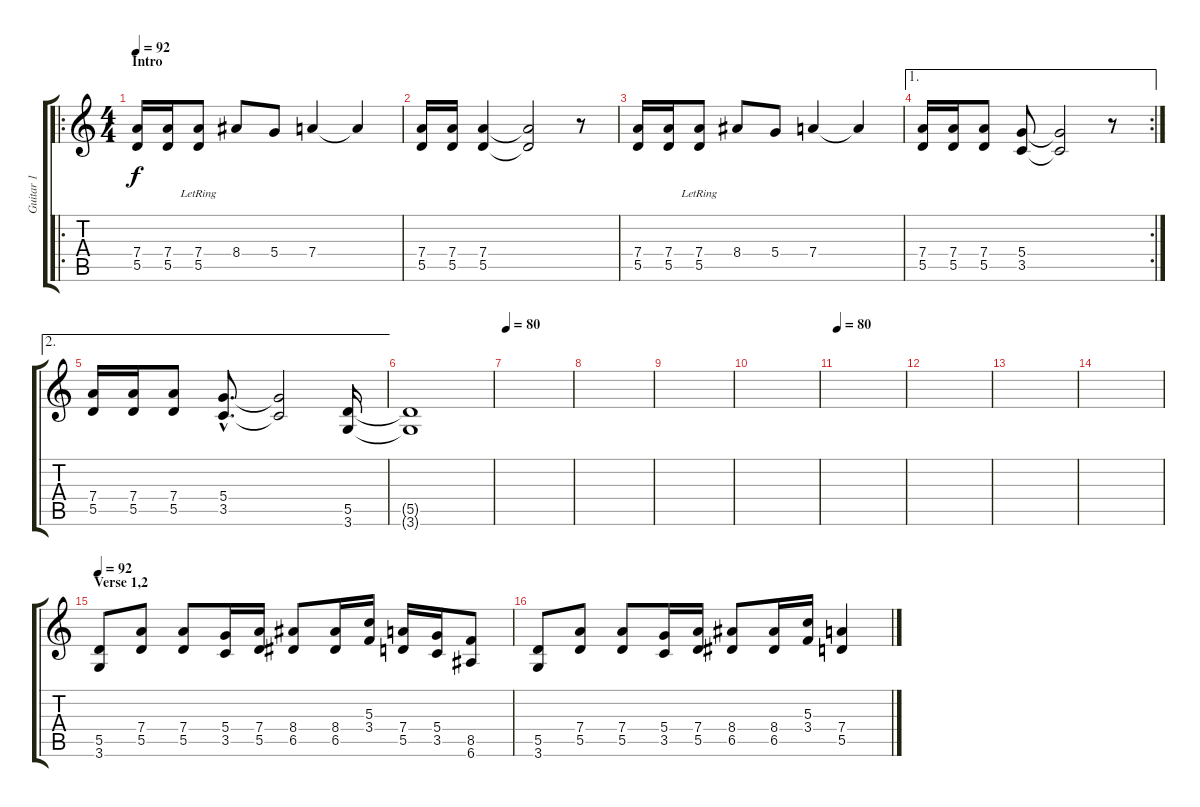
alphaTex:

\track ("Guitar 1" "Guitar 1") {instrument distortionguitar}
\staff {score tabs}
\tuning (E4 B3 G3 D3 A2 E2) {hide}
\ro
\ts (4 4)
\section ("" "Intro")
\tempo 92
\clef g2
\ks c
(7.4 5.5).16{dy f volume 12 instrument distortionguitar} (7.4 5.5).16 (7.4{lr} 5.5).8 8.4.8 5.4.8 7.4.4 7.4{t}.4 |
(7.4 5.5).16{volume 16} (7.4 5.5).16 (7.4 5.5).4 (7.4{t} 5.5{t}).2 r.8 |
(7.4 5.5).16{volume 12} (7.4 5.5).16 (7.4{lr} 5.5).8 8.4.8 5.4.8 7.4.4 7.4{t}.4 |
\ae 1
\rc 2
(7.4 5.5).16{volume 16} (7.4 5.5).16 (7.4 5.5).8 (5.4 3.5).8 (5.4{t} 3.5{t}).2 r.8 |
\ae 2
(7.4 5.5).16{volume 16} (7.4 5.5).16 (7.4 5.5).8 (5.4{hac} 3.5{hac}).8{d} (5.4{t} 3.5{t}).2 (5.5 3.6).16 |
(5.5{t} 3.6{t}).1 |
\tempo 80
|
|
|
|
\tempo 80
|
|
|
|
\section ("" "Verse 1,2")
\tempo 92
(5.5 3.6).8{volume 13} (7.4 5.5).8 (7.4 5.5).8 (5.4 3.5).16 (7.4 5.5).16 (8.4 6.5).8 (8.4 6.5).16 (5.3 3.4).16 (7.4 5.5).16 (5.4 3.5).16 (8.5 6.6).8 |
(5.5 3.6).8 (7.4 5.5).8 (7.4 5.5).8 (5.4 3.5).16 (7.4 5.5).16 (8.4 6.5).8 (8.4 6.5).16 (5.3 3.4).16 (7.4 5.5).4
